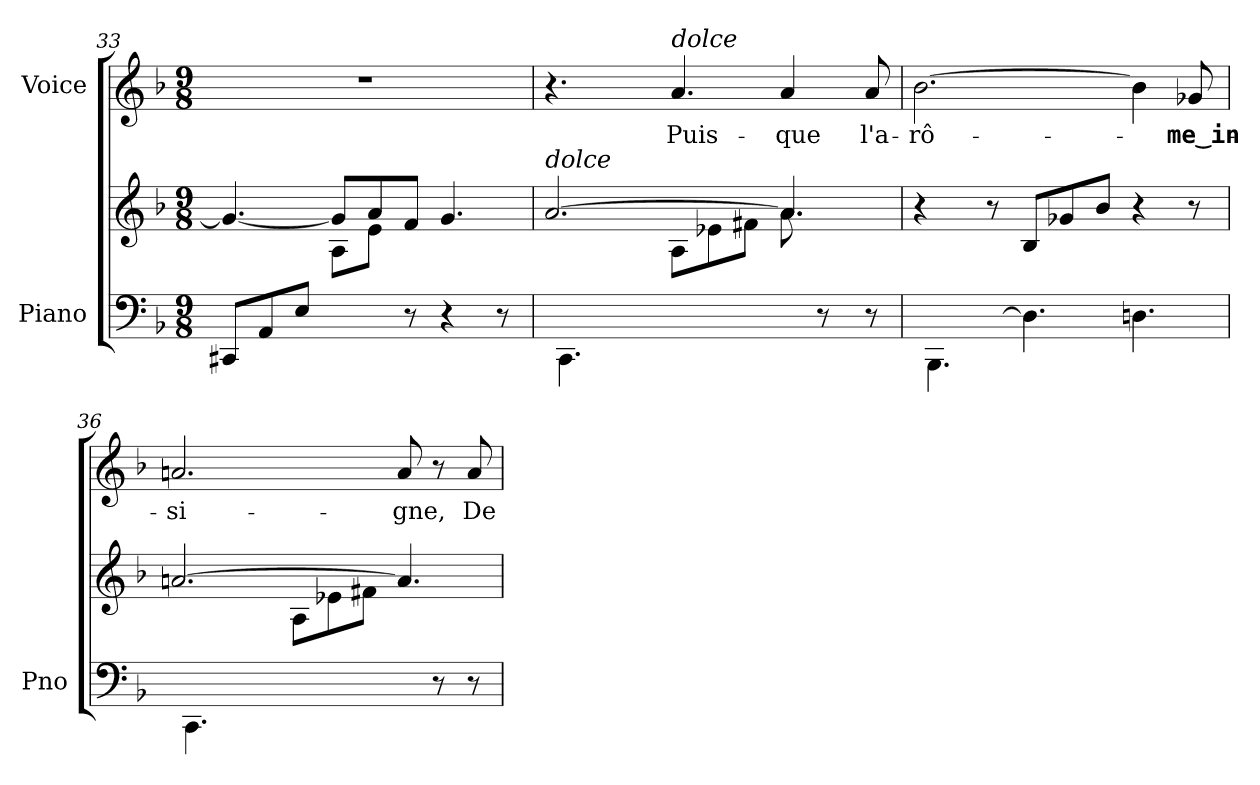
**kern	**kern	**kern	**text
*part2	*part2	*part1	*part1
*staff3	*staff2	*staff1	*staff1
*I"Piano	*	*I"Voice	*
*I'Pno	*	*	*
*clefF4	*clefG2	*clefG2	*
*k[b-]	*k[b-]	*k[b-]	*
*M9/8	*M9/8	*M9/8	*
=33	=33	=33	=33
*	*^	*	*
8CC#X/L	4.g/_	4.ryy	8%9r	.
8AA/	.	.	.	.
8E/J	.	.	.	.
4ryy	8g/L]	8A\L	.	.
.	(8a/	8e\J	.	.
8r	8f/J	2ryy	.	.
4r	4.g/	.	.	.
8r	.	.	.	.
!!LO:LB:g=z
=34	=34	=34	=34	=34
*^	*	*	*	*
!	!	!LO:TX:a:i:t=dolce	!	!	!
8CC/Lyy	4.CC\	[2.a/	4.ryy	4.r	.
8FF#X/	.	.	.	.	.
8E-X/J	.	.	.	.	.
!	!	!	!	!LO:TX:a:i:t=dolce	!
!	!	!	!	!	!LO:LY:b
4.ryy	2.ryy	.	8A\L	4.a/	Puis-
.	.	.	8e-X\	.	.
.	.	.	8f#X\J	.	.
!	!	!	!	!	!LO:LY:b
8ryy	.	4.a/]	8.a\	4a/	-que
8r	.	.	.	.	.
.	.	.	8.ryy	.	.
!	!	!	!	!	!LO:LY:b
8r	.	.	.	8a/	l'a-
*	*	*v	*v	*	*
=35	=35	=35	=35	=35
!	!	!	!	!LO:LY:b
8BBB-/Lyy	4.BBB-\	4r	[2.b-\	-rô-
8GG-X/	.	.	.	.
[8D-X/J	.	8r	.	.
4.D-\]	2.ryy	8B-/L	.	.
.	.	8g-X/	.	.
.	.	8b-/J	.	.
4.Dn\	.	4r	4b-\]	.
!	!	!	!	!LO:LY:b
.	.	8r	8g-X/	-me‿in-
=36	=36	=36	=36	=36
*	*	*^	*	*
!	!	!	!	!	!LO:LY:b
8CC/Lyy	4.CC\	[2.an/	4.ryy	2.an/	-si-
8FF#X/	.	.	.	.	.
8E-X/J	.	.	.	.	.
4.ryy	2.ryy	.	8A\L	.	.
.	.	.	8e-X\	.	.
.	.	.	8f#X\J	.	.
!	!	!	!	!	!LO:LY:b
8ryy	.	4.a/]	8a\yy	8a/	-gne,
8r	.	.	4ryy	8r	.
!	!	!	!	!	!LO:LY:b
8r	.	.	.	8a/	De
*v	*v	*	*	*	*
*	*v	*v	*	*
=	=	=	=
*-	*-	*-	*-
